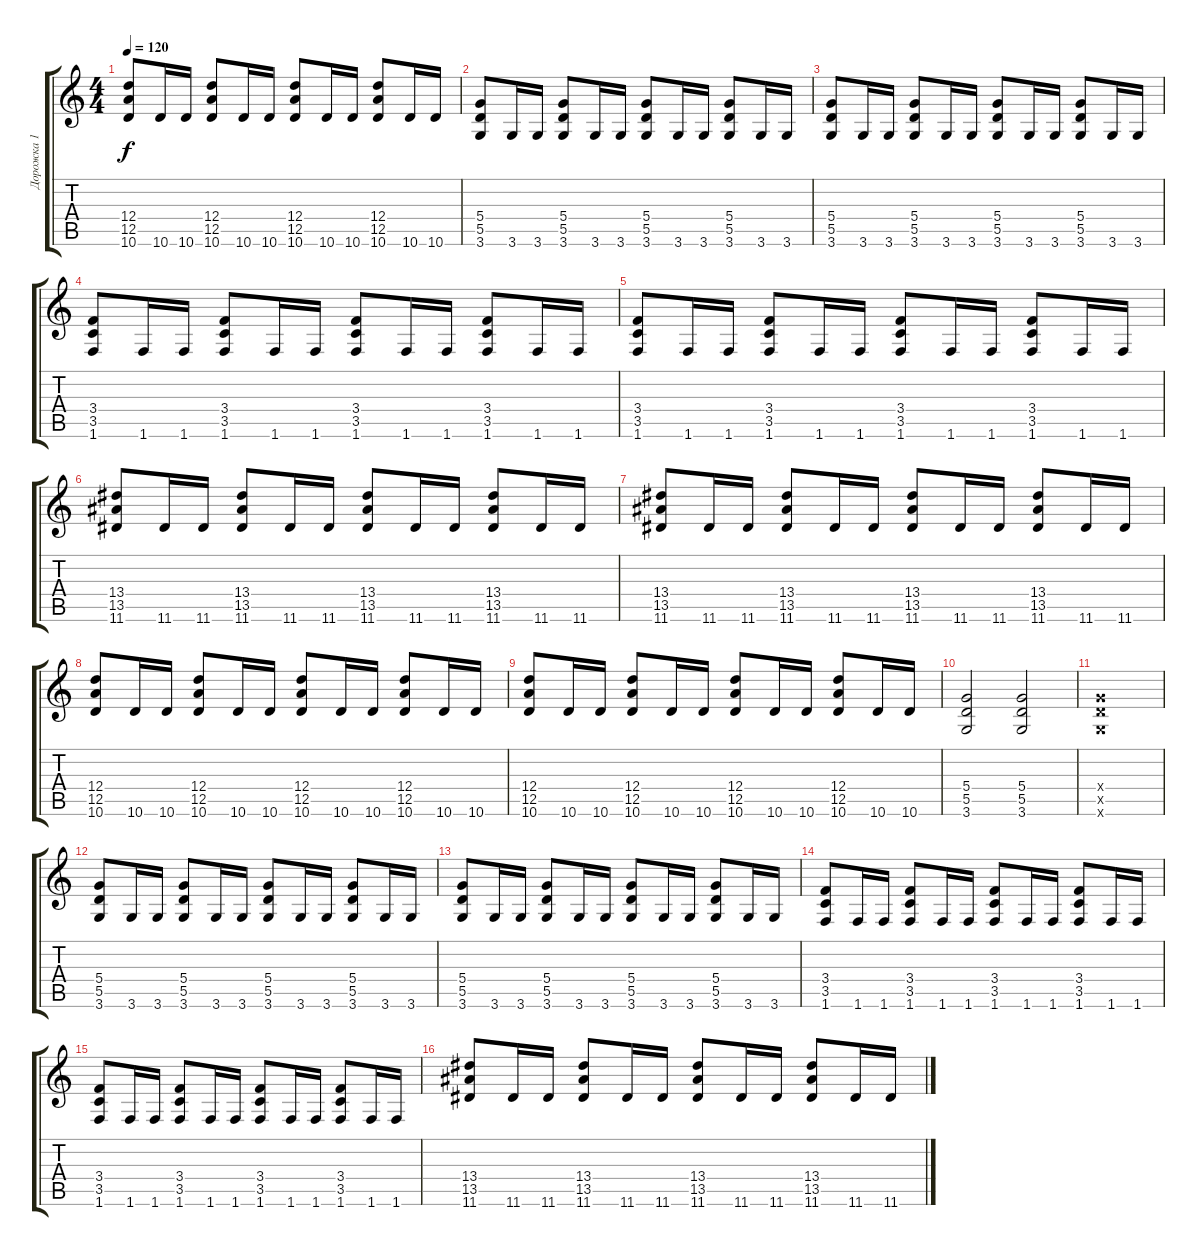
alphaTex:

\track ("Дорожка 1" "Дорожка 1") {instrument distortionguitar}
\staff {score tabs}
\tuning (E4 B3 G3 D3 A2 E2) {hide}
\ts (4 4)
\tempo 120
\clef g2
\ks c
(12.4 12.5 10.6).8{dy f} 10.6.16 10.6.16 (12.4 12.5 10.6).8 10.6.16 10.6.16 (12.4 12.5 10.6).8 10.6.16 10.6.16 (12.4 12.5 10.6).8 10.6.16 10.6.16 |
(5.4 5.5 3.6).8 3.6.16 3.6.16 (5.4 5.5 3.6).8 3.6.16 3.6.16 (5.4 5.5 3.6).8 3.6.16 3.6.16 (5.4 5.5 3.6).8 3.6.16 3.6.16 |
(5.4 5.5 3.6).8 3.6.16 3.6.16 (5.4 5.5 3.6).8 3.6.16 3.6.16 (5.4 5.5 3.6).8 3.6.16 3.6.16 (5.4 5.5 3.6).8 3.6.16 3.6.16 |
(3.4 3.5 1.6).8 1.6.16 1.6.16 (3.4 3.5 1.6).8 1.6.16 1.6.16 (3.4 3.5 1.6).8 1.6.16 1.6.16 (3.4 3.5 1.6).8 1.6.16 1.6.16 |
(3.4 3.5 1.6).8 1.6.16 1.6.16 (3.4 3.5 1.6).8 1.6.16 1.6.16 (3.4 3.5 1.6).8 1.6.16 1.6.16 (3.4 3.5 1.6).8 1.6.16 1.6.16 |
(13.4 13.5 11.6).8 11.6.16 11.6.16 (13.4 13.5 11.6).8 11.6.16 11.6.16 (13.4 13.5 11.6).8 11.6.16 11.6.16 (13.4 13.5 11.6).8 11.6.16 11.6.16 |
(13.4 13.5 11.6).8 11.6.16 11.6.16 (13.4 13.5 11.6).8 11.6.16 11.6.16 (13.4 13.5 11.6).8 11.6.16 11.6.16 (13.4 13.5 11.6).8 11.6.16 11.6.16 |
(12.4 12.5 10.6).8 10.6.16 10.6.16 (12.4 12.5 10.6).8 10.6.16 10.6.16 (12.4 12.5 10.6).8 10.6.16 10.6.16 (12.4 12.5 10.6).8 10.6.16 10.6.16 |
(12.4 12.5 10.6).8 10.6.16 10.6.16 (12.4 12.5 10.6).8 10.6.16 10.6.16 (12.4 12.5 10.6).8 10.6.16 10.6.16 (12.4 12.5 10.6).8 10.6.16 10.6.16 |
(5.4 5.5 3.6).2 (5.4 5.5 3.6).2 |
(5.4{x} 5.5{x} 3.6{x}).1 |
(5.4 5.5 3.6).8 3.6.16 3.6.16 (5.4 5.5 3.6).8 3.6.16 3.6.16 (5.4 5.5 3.6).8 3.6.16 3.6.16 (5.4 5.5 3.6).8 3.6.16 3.6.16 |
(5.4 5.5 3.6).8 3.6.16 3.6.16 (5.4 5.5 3.6).8 3.6.16 3.6.16 (5.4 5.5 3.6).8 3.6.16 3.6.16 (5.4 5.5 3.6).8 3.6.16 3.6.16 |
(3.4 3.5 1.6).8 1.6.16 1.6.16 (3.4 3.5 1.6).8 1.6.16 1.6.16 (3.4 3.5 1.6).8 1.6.16 1.6.16 (3.4 3.5 1.6).8 1.6.16 1.6.16 |
(3.4 3.5 1.6).8 1.6.16 1.6.16 (3.4 3.5 1.6).8 1.6.16 1.6.16 (3.4 3.5 1.6).8 1.6.16 1.6.16 (3.4 3.5 1.6).8 1.6.16 1.6.16 |
(13.4 13.5 11.6).8 11.6.16 11.6.16 (13.4 13.5 11.6).8 11.6.16 11.6.16 (13.4 13.5 11.6).8 11.6.16 11.6.16 (13.4 13.5 11.6).8 11.6.16 11.6.16
